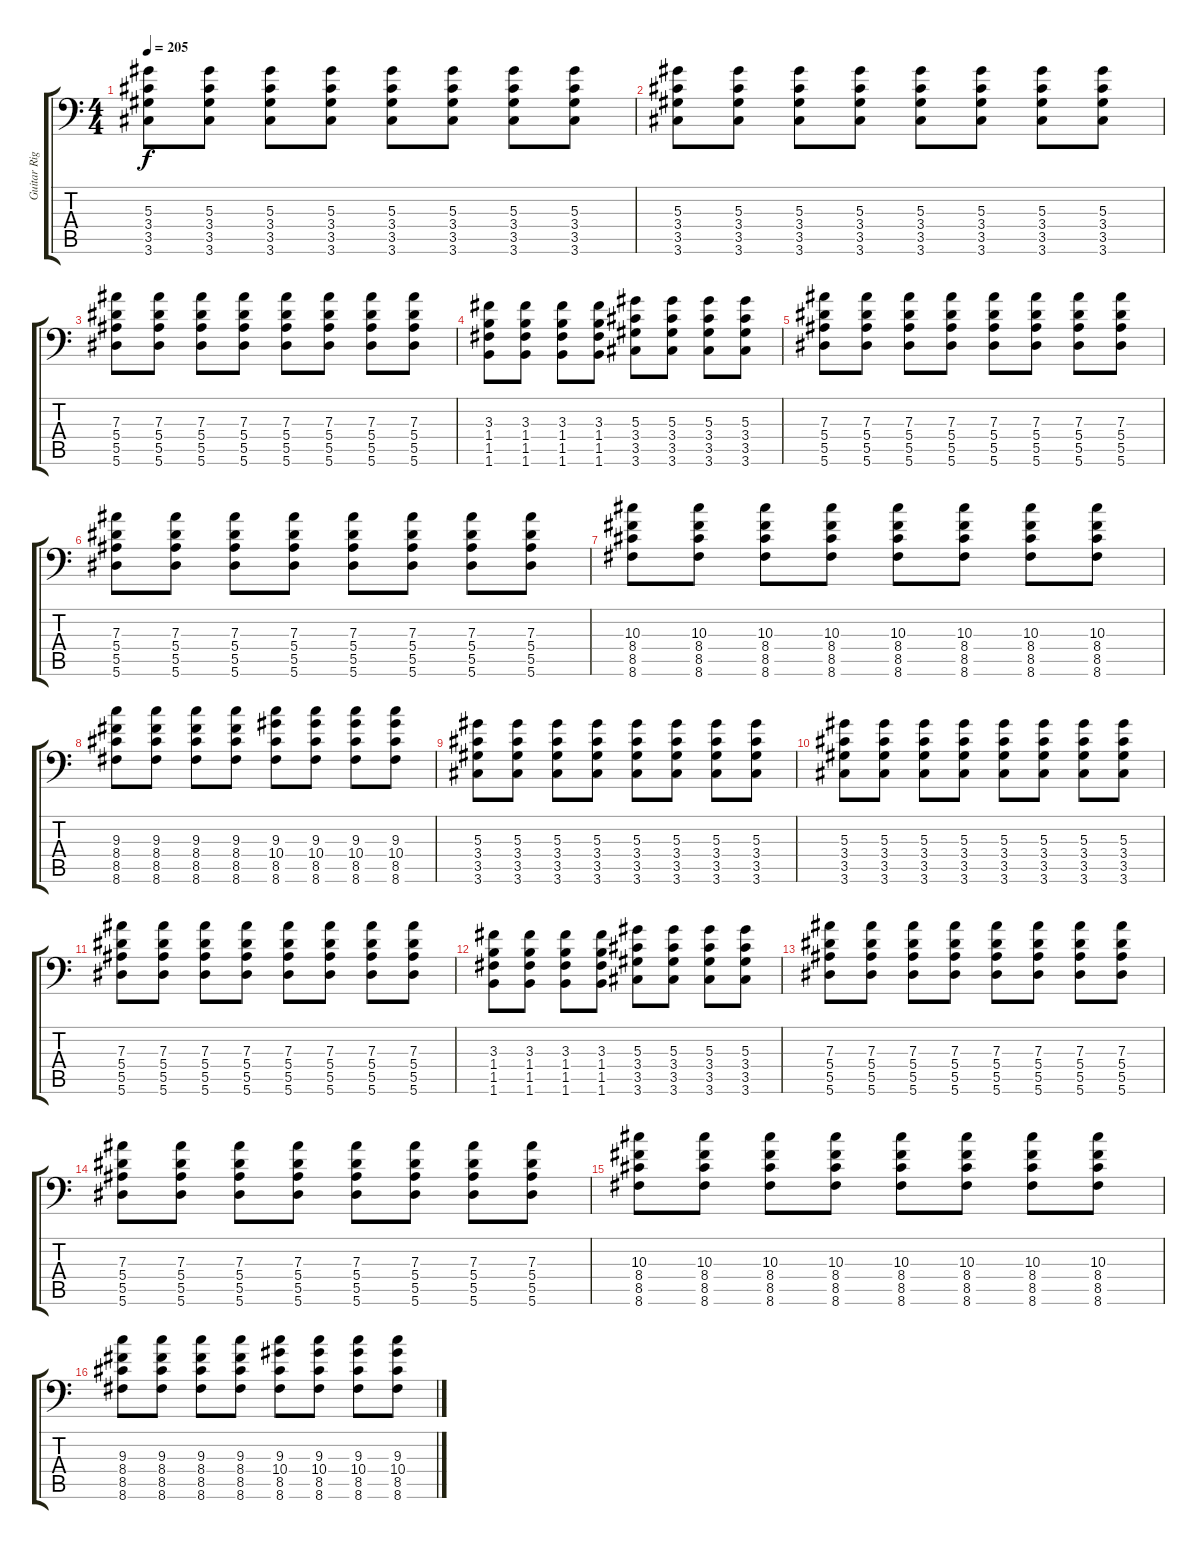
\track ("Guitar Right" "Guitar Rig") {instrument distortionguitar}
\staff {score tabs}
\tuning (C4 G3 Eb3 Bb2 F2 Bb1) {hide}
\ts (4 4)
\tempo 205
\clef f4
\ks c
(5.3 3.4 3.5 3.6).8{dy f} (5.3 3.4 3.5 3.6).8 (5.3 3.4 3.5 3.6).8 (5.3 3.4 3.5 3.6).8 (5.3 3.4 3.5 3.6).8 (5.3 3.4 3.5 3.6).8 (5.3 3.4 3.5 3.6).8 (5.3 3.4 3.5 3.6).8 |
(5.3 3.4 3.5 3.6).8 (5.3 3.4 3.5 3.6).8 (5.3 3.4 3.5 3.6).8 (5.3 3.4 3.5 3.6).8 (5.3 3.4 3.5 3.6).8 (5.3 3.4 3.5 3.6).8 (5.3 3.4 3.5 3.6).8 (5.3 3.4 3.5 3.6).8 |
(7.3 5.4 5.5 5.6).8 (7.3 5.4 5.5 5.6).8 (7.3 5.4 5.5 5.6).8 (7.3 5.4 5.5 5.6).8 (7.3 5.4 5.5 5.6).8 (7.3 5.4 5.5 5.6).8 (7.3 5.4 5.5 5.6).8 (7.3 5.4 5.5 5.6).8 |
(3.3 1.4 1.5 1.6).8 (3.3 1.4 1.5 1.6).8 (3.3 1.4 1.5 1.6).8 (3.3 1.4 1.5 1.6).8 (5.3 3.4 3.5 3.6).8 (5.3 3.4 3.5 3.6).8 (5.3 3.4 3.5 3.6).8 (5.3 3.4 3.5 3.6).8 |
(7.3 5.4 5.5 5.6).8 (7.3 5.4 5.5 5.6).8 (7.3 5.4 5.5 5.6).8 (7.3 5.4 5.5 5.6).8 (7.3 5.4 5.5 5.6).8 (7.3 5.4 5.5 5.6).8 (7.3 5.4 5.5 5.6).8 (7.3 5.4 5.5 5.6).8 |
(7.3 5.4 5.5 5.6).8 (7.3 5.4 5.5 5.6).8 (7.3 5.4 5.5 5.6).8 (7.3 5.4 5.5 5.6).8 (7.3 5.4 5.5 5.6).8 (7.3 5.4 5.5 5.6).8 (7.3 5.4 5.5 5.6).8 (7.3 5.4 5.5 5.6).8 |
(10.3 8.4 8.5 8.6).8 (10.3 8.4 8.5 8.6).8 (10.3 8.4 8.5 8.6).8 (10.3 8.4 8.5 8.6).8 (10.3 8.4 8.5 8.6).8 (10.3 8.4 8.5 8.6).8 (10.3 8.4 8.5 8.6).8 (10.3 8.4 8.5 8.6).8 |
(9.3 8.4 8.5 8.6).8 (9.3 8.4 8.5 8.6).8 (9.3 8.4 8.5 8.6).8 (9.3 8.4 8.5 8.6).8 (9.3 10.4 8.5 8.6).8 (9.3 10.4 8.5 8.6).8 (9.3 10.4 8.5 8.6).8 (9.3 10.4 8.5 8.6).8 |
(5.3 3.4 3.5 3.6).8 (5.3 3.4 3.5 3.6).8 (5.3 3.4 3.5 3.6).8 (5.3 3.4 3.5 3.6).8 (5.3 3.4 3.5 3.6).8 (5.3 3.4 3.5 3.6).8 (5.3 3.4 3.5 3.6).8 (5.3 3.4 3.5 3.6).8 |
(5.3 3.4 3.5 3.6).8 (5.3 3.4 3.5 3.6).8 (5.3 3.4 3.5 3.6).8 (5.3 3.4 3.5 3.6).8 (5.3 3.4 3.5 3.6).8 (5.3 3.4 3.5 3.6).8 (5.3 3.4 3.5 3.6).8 (5.3 3.4 3.5 3.6).8 |
(7.3 5.4 5.5 5.6).8 (7.3 5.4 5.5 5.6).8 (7.3 5.4 5.5 5.6).8 (7.3 5.4 5.5 5.6).8 (7.3 5.4 5.5 5.6).8 (7.3 5.4 5.5 5.6).8 (7.3 5.4 5.5 5.6).8 (7.3 5.4 5.5 5.6).8 |
(3.3 1.4 1.5 1.6).8 (3.3 1.4 1.5 1.6).8 (3.3 1.4 1.5 1.6).8 (3.3 1.4 1.5 1.6).8 (5.3 3.4 3.5 3.6).8 (5.3 3.4 3.5 3.6).8 (5.3 3.4 3.5 3.6).8 (5.3 3.4 3.5 3.6).8 |
(7.3 5.4 5.5 5.6).8 (7.3 5.4 5.5 5.6).8 (7.3 5.4 5.5 5.6).8 (7.3 5.4 5.5 5.6).8 (7.3 5.4 5.5 5.6).8 (7.3 5.4 5.5 5.6).8 (7.3 5.4 5.5 5.6).8 (7.3 5.4 5.5 5.6).8 |
(7.3 5.4 5.5 5.6).8 (7.3 5.4 5.5 5.6).8 (7.3 5.4 5.5 5.6).8 (7.3 5.4 5.5 5.6).8 (7.3 5.4 5.5 5.6).8 (7.3 5.4 5.5 5.6).8 (7.3 5.4 5.5 5.6).8 (7.3 5.4 5.5 5.6).8 |
(10.3 8.4 8.5 8.6).8 (10.3 8.4 8.5 8.6).8 (10.3 8.4 8.5 8.6).8 (10.3 8.4 8.5 8.6).8 (10.3 8.4 8.5 8.6).8 (10.3 8.4 8.5 8.6).8 (10.3 8.4 8.5 8.6).8 (10.3 8.4 8.5 8.6).8 |
(9.3 8.4 8.5 8.6).8 (9.3 8.4 8.5 8.6).8 (9.3 8.4 8.5 8.6).8 (9.3 8.4 8.5 8.6).8 (9.3 10.4 8.5 8.6).8 (9.3 10.4 8.5 8.6).8 (9.3 10.4 8.5 8.6).8 (9.3 10.4 8.5 8.6).8
